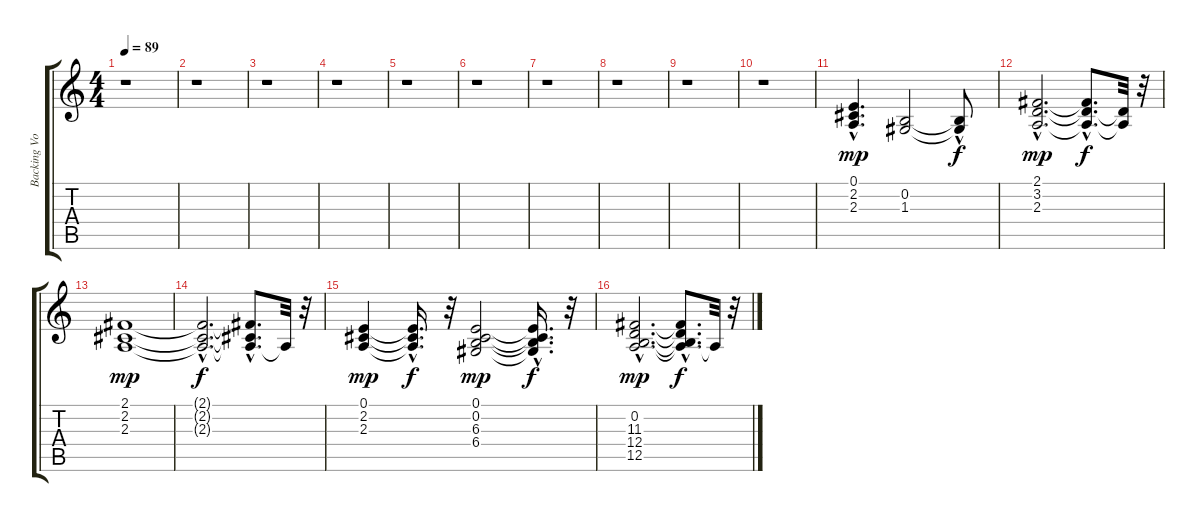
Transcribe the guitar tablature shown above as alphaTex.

\track ("Backing Vocals" "Backing Vo") {instrument choiraahs}
\staff {score tabs}
\tuning (E4 B3 G3 D3 A2 E2) {hide}
\ts (4 4)
\tempo 89
\clef g2
\ks c
r.1{dy mp} |
r.1 |
r.1 |
r.1 |
r.1 |
r.1 |
r.1 |
r.1 |
r.1 |
r.1 |
(0.1{hac} 2.2{hac} 2.3).4{d} (0.2 1.3).2 (0.2{t} 1.3{hac t}).8{dy f} |
(2.1{hac} 3.2{hac} 2.3{hac}).2{d dy mp} (2.1{hac t} 3.2{hac t} 2.3{hac t}).8{d dy f} (3.2{t} 2.3{t}).32 r.32 |
(2.1 2.2 2.3).1{dy mp} |
(2.1{hac t} 2.2{hac t} 2.3{hac t}).2{d dy f} (2.1{hac t} 2.2{hac t} 2.3{hac t}).8{d} 2.3{t}.32 r.32 |
(0.1 2.2 2.3).4{dy mp} (0.1{hac t} 2.2{hac t} 2.3{t}).16{d dy f} r.32 (0.1 0.2 6.3 6.4).2{dy mp} (0.1{t} 0.2{hac t} 6.3{t} 6.4{t}).16{d dy f} r.32 |
(0.2{hac} 11.3{hac} 12.4{hac} 12.5{hac}).2{d dy mp} (0.2{t} 11.3{hac t} 12.4{hac t} 12.5{hac t}).8{d dy f} 12.5{t}.32 r.32
